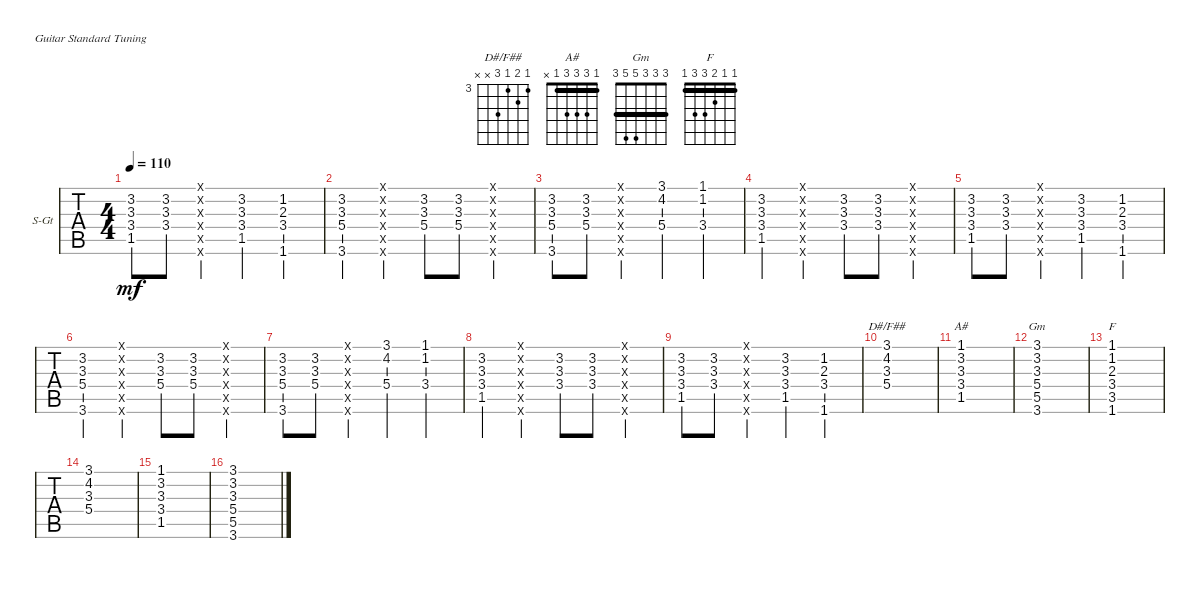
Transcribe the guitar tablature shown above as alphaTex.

\defaultSystemsLayout 4
\bracketExtendMode groupsimilarinstruments
\firstSystemTrackNameOrientation horizontal
\otherSystemsTrackNameOrientation horizontal
\track ("Steel Guitar" "S-Gt") {instrument acousticguitarsteel}
\staff {tabs}
\tuning (E4 B3 G3 D3 A2 E2)
\chord ("D#/F##" 3 4 3 5 x x) {firstfret 3}
\chord ("A#" 1 3 3 3 1 x) {barre 1}
\chord ("Gm" 3 3 3 5 5 3) {barre (3 3 3)}
\chord ("F" 1 1 2 3 3 1) {barre (1 1)}
\ts (4 4)
\tempo 110
\clef g2
\ks c
(1.5 3.4 3.3 3.2).8{dy mf} (3.4 3.3 3.2).8 (3.2{x} 3.4{x} 3.3{x} 1.5{x} 0.1{x} 0.6{x}).4 (3.4 3.3 3.2 1.5).4 (1.6 3.4 2.3 1.2).4 |
(3.6 5.4 3.3 3.2).4 (0.3{x} 0.4{x} 0.5{x} 0.6{x} 0.2{x} 0.1{x}).4 (3.2 3.3 5.4).8 (3.2 3.3 5.4).8 (0.1{x} 0.2{x} 0.4{x} 0.3{x} 0.5{x} 0.6{x}).4 |
(3.2 3.3 5.4 3.6).8 (3.2 3.3 5.4).8 (5.4{x} 4.2{x} 3.1{x} 0.3{x} 0.5{x} 0.6{x}).4 (5.4 4.2 3.1).4 (3.4 1.2 1.1).4 |
(1.5 3.4 3.3 3.2).4 (0.1{x} 0.2{x} 0.3{x} 0.4{x} 0.5{x} 0.6{x}).4 (3.3 3.4 3.2).8 (3.2 3.3 3.4).8 (0.1{x} 0.2{x} 0.3{x} 0.4{x} 0.6{x} 0.5{x}).4 |
(1.5 3.4 3.3 3.2).8 (3.4 3.3 3.2).8 (3.2{x} 3.4{x} 3.3{x} 1.5{x} 0.1{x} 0.6{x}).4 (3.4 3.3 3.2 1.5).4 (1.6 3.4 2.3 1.2).4 |
(3.6 5.4 3.3 3.2).4 (0.3{x} 0.4{x} 0.5{x} 0.6{x} 0.2{x} 0.1{x}).4 (3.2 3.3 5.4).8 (3.2 3.3 5.4).8 (0.1{x} 0.2{x} 0.4{x} 0.3{x} 0.5{x} 0.6{x}).4 |
(3.2 3.3 5.4 3.6).8 (3.2 3.3 5.4).8 (5.4{x} 4.2{x} 3.1{x} 0.3{x} 0.5{x} 0.6{x}).4 (5.4 4.2 3.1).4 (3.4 1.2 1.1).4 |
(1.5 3.4 3.3 3.2).4 (0.1{x} 0.2{x} 0.3{x} 0.4{x} 0.5{x} 0.6{x}).4 (3.3 3.4 3.2).8 (3.2 3.3 3.4).8 (0.1{x} 0.2{x} 0.3{x} 0.4{x} 0.6{x} 0.5{x}).4 |
(1.5 3.4 3.3 3.2).8 (3.4 3.3 3.2).8 (3.2{x} 3.4{x} 3.3{x} 1.5{x} 0.1{x} 0.6{x}).4 (3.4 3.3 3.2 1.5).4 (1.6 3.4 2.3 1.2).4 |
(5.4 3.3 4.2 3.1).1{ch "D#/F##"} |
(1.5 3.4 3.3 3.2 1.1).1{ch "A#"} |
(3.6 5.5 5.4 3.3 3.2 3.1).1{ch "Gm"} |
(1.6 3.5 3.4 2.3 1.2 1.1).1{ch "F"} |
(5.4 3.3 4.2 3.1).1 |
(1.5 3.4 3.3 3.2 1.1).1 |
(3.6 5.5 5.4 3.3 3.2 3.1).1
